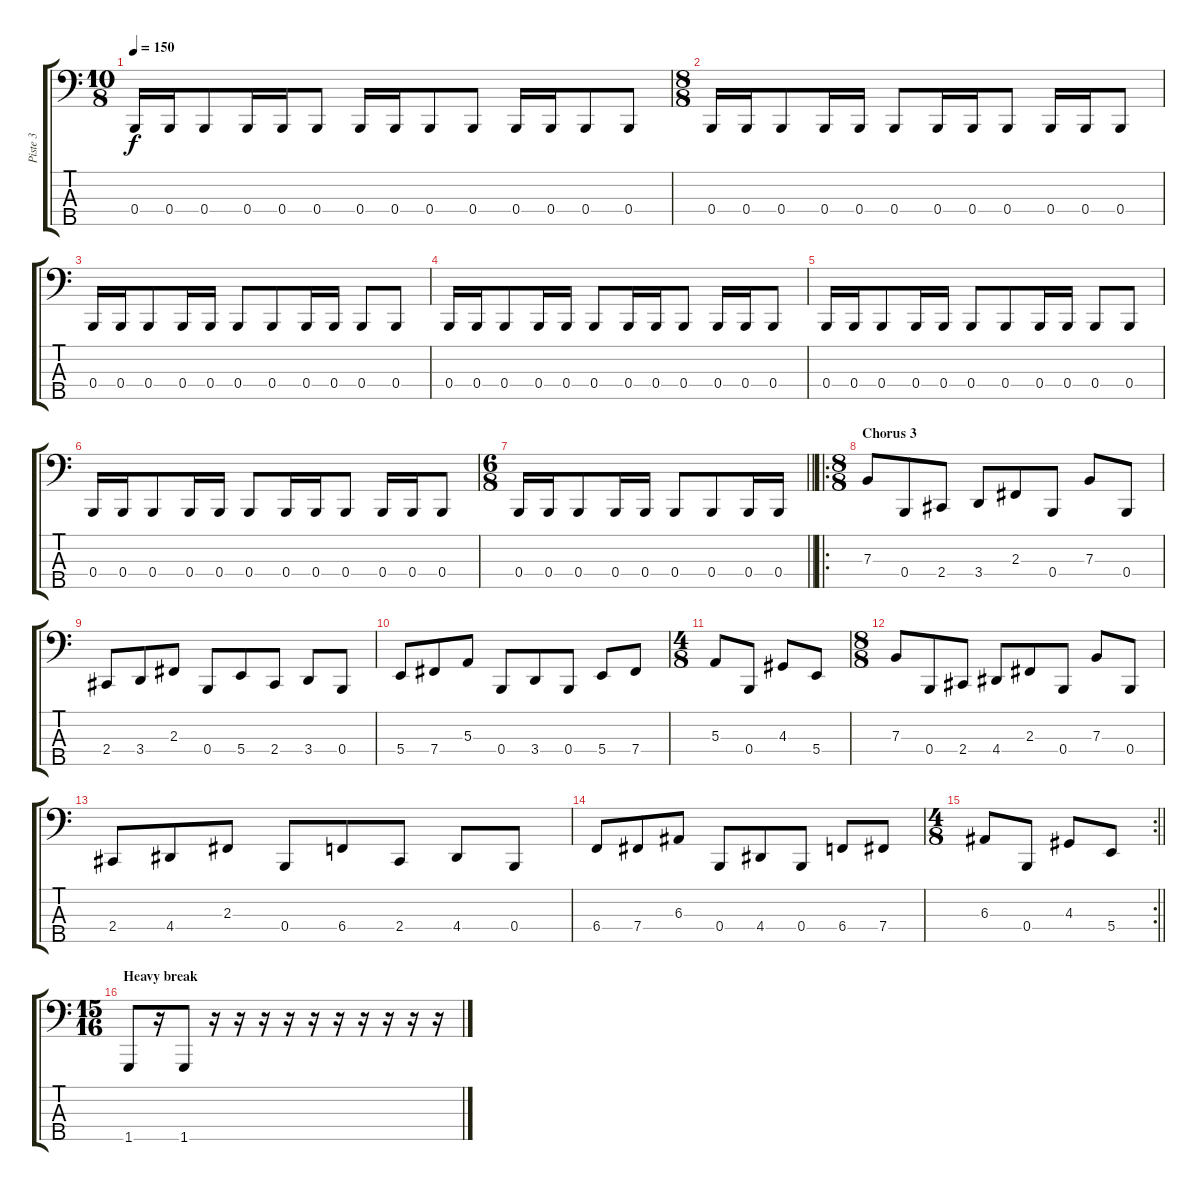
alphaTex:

\track ("Piste 3" "Piste 3") {instrument electricbasspick}
\staff {score tabs}
\tuning (D2 A1 E1 B0 Gb0) {hide}
\ts (10 8)
\tempo 150
\clef f4
\ks c
0.4.16{dy f} 0.4.16 0.4.8 0.4.16 0.4.16 0.4.8 0.4.16 0.4.16 0.4.8 0.4.8 0.4.16 0.4.16 0.4.8 0.4.8 |
\ts (8 8)
0.4.16 0.4.16 0.4.8 0.4.16 0.4.16 0.4.8 0.4.16 0.4.16 0.4.8 0.4.16 0.4.16 0.4.8 |
0.4.16 0.4.16 0.4.8 0.4.16 0.4.16 0.4.8 0.4.8 0.4.16 0.4.16 0.4.8 0.4.8 |
0.4.16 0.4.16 0.4.8 0.4.16 0.4.16 0.4.8 0.4.16 0.4.16 0.4.8 0.4.16 0.4.16 0.4.8 |
0.4.16 0.4.16 0.4.8 0.4.16 0.4.16 0.4.8 0.4.8 0.4.16 0.4.16 0.4.8 0.4.8 |
0.4.16 0.4.16 0.4.8 0.4.16 0.4.16 0.4.8 0.4.16 0.4.16 0.4.8 0.4.16 0.4.16 0.4.8 |
\ts (6 8)
\barLineRight lightlight
0.4.16 0.4.16 0.4.8 0.4.16 0.4.16 0.4.8 0.4.8 0.4.16 0.4.16 |
\ro
\ts (8 8)
\section ("" "Chorus 3")
7.3.8 0.4.8 2.4.8 3.4.8 2.3.8 0.4.8 7.3.8 0.4.8 |
2.4.8 3.4.8 2.3.8 0.4.8 5.4.8 2.4.8 3.4.8 0.4.8 |
5.4.8 7.4.8 5.3.8 0.4.8 3.4.8 0.4.8 5.4.8 7.4.8 |
\ts (4 8)
5.3.8 0.4.8 4.3.8 5.4.8 |
\ts (8 8)
7.3.8 0.4.8 2.4.8 4.4.8 2.3.8 0.4.8 7.3.8 0.4.8 |
2.4.8 4.4.8 2.3.8 0.4.8 6.4.8 2.4.8 4.4.8 0.4.8 |
6.4.8 7.4.8 6.3.8 0.4.8 4.4.8 0.4.8 6.4.8 7.4.8 |
\rc 2
\ts (4 8)
\barLineRight lightlight
6.3.8 0.4.8 4.3.8 5.4.8 |
\ts (15 16)
\section ("" "Heavy break")
1.5.8 r.16 1.5.8 r.16 r.16 r.16 r.16 r.16 r.16 r.16 r.16 r.16 r.16
